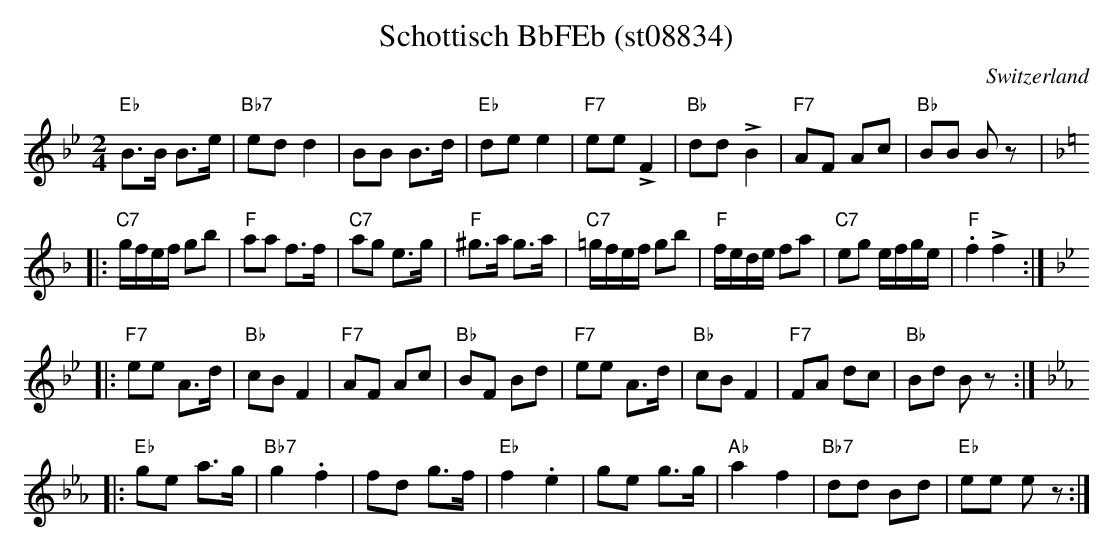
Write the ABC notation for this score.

X:1
T: Schottisch BbFEb (st08834)
O:Switzerland
M:2/4
L:1/8
K:Bb major
"Eb"B>B B>e | "Bb7"edd2 | BB B>d | "Eb"dee2 | "F7"ee+>+F2 | "Bb"dd+>+B2 | "F7"AF Ac | "Bb"BB Bz |: [K:F]
"C7"g/f/e/f/ gb | "F"aa f>f | "C7"ag e>g | "F"^g>a g>a | "C7"=g/f/e/f/ gb | "F"f/e/d/e/ fa | "C7"eg e/f/g/e/ | "F".f2+>+f2 :: [K:Bb]
"F7"ee A>d | "Bb"cB F2 | "F7"AF Ac | "Bb"BF Bd | "F7"ee A>d | "Bb"cBF2 | "F7"FA dc | "Bb"Bd Bz :: [K:Eb]
"Eb"ge a>g | "Bb7"g2.f2 | fd g>f | "Eb"f2.e2 | ge g>g | "Ab"a2f2 | "Bb7"dd Bd | "Eb"ee ez :|
